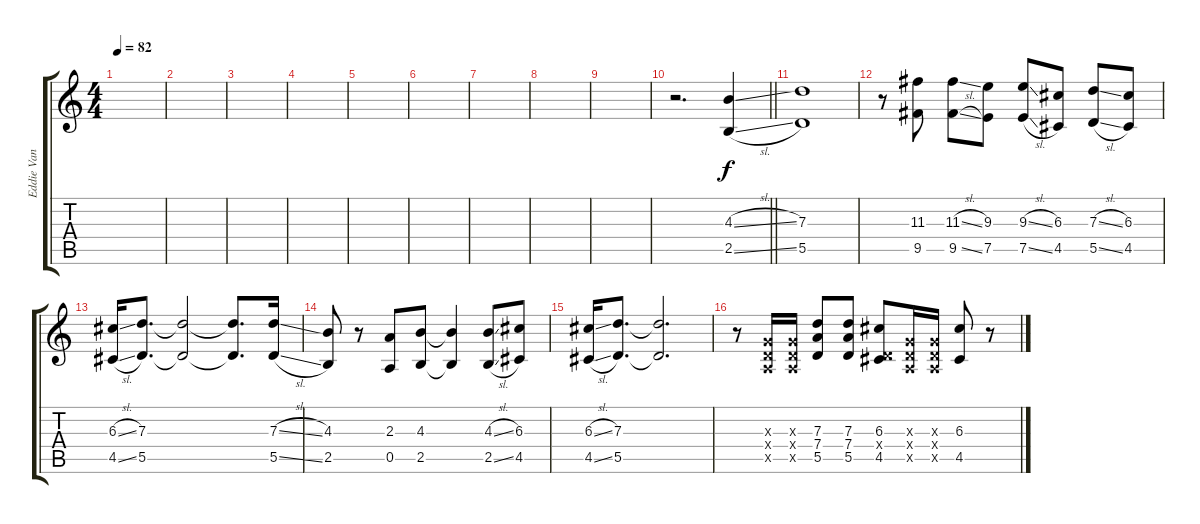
\track ("Eddie Van Halen (Lead Guitar)" "Eddie Van ") {instrument electricguitarclean}
\staff {score tabs}
\tuning (E4 B3 G3 D3 A2 E2) {hide}
\ts (4 4)
\tempo 82
\clef g2
\ks c
|
|
|
|
|
|
|
|
|
\barLineRight lightlight
r.2{d instrument distortionguitar} (4.3{sl} 2.5{sl}).4 |
(7.3 5.5).1 |
r.8 (11.3 9.5).8 (11.3{sl} 9.5{sl}).8 (9.3 7.5).8 (9.3{sl} 7.5{sl}).8 (6.3 4.5).8 (7.3{sl} 5.5{sl}).8 (6.3 4.5).8 |
(6.3{sl} 4.5{sl}).16 (7.3 5.5).8{d} (7.3{t} 5.5{t}).2 (7.3{t} 5.5{t}).8{d} (7.3{sl} 5.5{sl}).16 |
(4.3 2.5).8 r.8 (2.3 0.5).8 (4.3 2.5).8 (4.3{t} 2.5{t}).4 (4.3{sl} 2.5{sl}).8 (6.3 4.5).8 |
(6.3{sl} 4.5{sl}).16 (7.3 5.5).8{d} (7.3{t} 5.5{t}).2{d} |
r.8 (0.3{x} 0.4{x} 0.5{x}).16 (0.3{x} 0.4{x} 0.5{x}).16 (7.3 7.4 5.5).8 (7.3 7.4 5.5).8 (6.3 0.4{x} 4.5).8 (0.3{x} 0.4{x} 0.5{x}).16 (0.3{x} 0.4{x} 0.5{x}).16 (6.3 4.5).8 r.8
